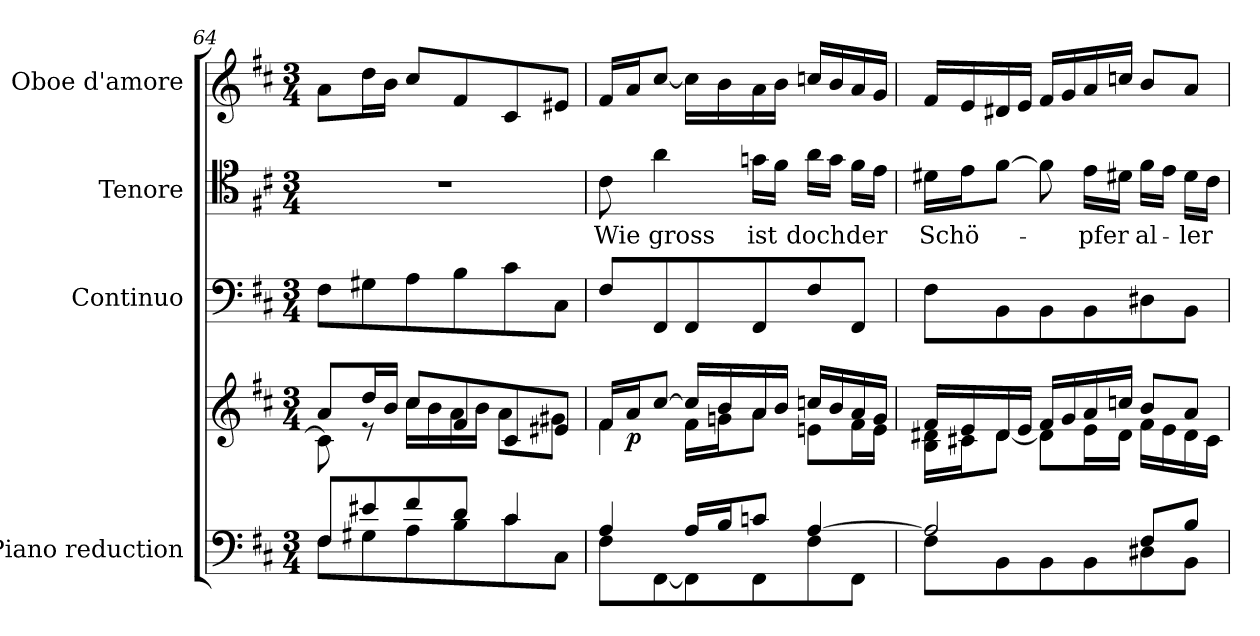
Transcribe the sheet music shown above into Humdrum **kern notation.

**kern	**kern	**dynam	**kern	**dynam	**kern	**text	**kern	**dynam
*part4	*part4	*part4	*part3	*part3	*part2	*part2	*part1	*part1
*staff5	*staff4	*staff4/5	*staff3	*staff3	*staff2	*staff2	*staff1	*staff1
*I"Piano reduction	*	*	*I"Continuo	*	*I"Tenore	*	*I"Oboe d'amore	*
*I'Pno	*	*	*	*	*	*	*I'Ob	*
*clefF4	*clefG2	*	*clefF4	*	*clefC4	*	*clefG2	*
*k[f#c#]	*k[f#c#]	*	*k[f#c#]	*	*k[f#c#]	*	*k[f#c#]	*
*M3/4	*M3/4	*	*M3/4	*	*M3/4	*	*M3/4	*
=64	=64	=64	=64	=64	=64	=64	=64	=64
*^	*^	*	*	*	*	*	*	*
8F#/L	8F#\L	8a/L	8c#\]	.	8F#\L	.	2.r	.	8a\L	.
8e#X/	8G#X\	16dd/L	8r	.	8G#X\	.	.	.	16dd\L	.
.	.	16b/JJ	.	.	.	.	.	.	16b\JJ	.
8f#/	8A\	8cc#/L	16cc#\LL	.	8A\	.	.	.	8cc#/L	.
.	.	.	16b\	.	.	.	.	.	.	.
8d/J	8B\	8f#/	16a\	.	8B\	.	.	.	8f#/	.
.	.	.	16b\JJ	.	.	.	.	.	.	.
4c#/	8c#\	8c#/	8a\L	.	8c#\	.	.	.	8c#/	.
.	8C#\J	8e#X/J	8g#X\J	.	8C#\J	.	.	.	8e#X/J	.
!!LO:LB:g=z
=65	=65	=65	=65	=65	=65	=65	=65	=65	=65	=65
!	!	!	!	!	!	!LO:DY:b	!	!LO:LY:b	!	!LO:DY:b
4A/	8F#\L	16f#/LL	4f#\	.	8F#/L	other-dynamics	8c#\	Wie	16f#/LL	other-dynamics
!	!	!	!	!LO:DY:b	!	!	!	!	!	!
.	.	16a/J	.	p	.	.	.	.	16a/J	.
!	!	!	!	!	!	!	!	!LO:LY:b	!	!
.	[8FF#\	[8cc#/J	.	.	8FF#/	.	4a\	gross	[8cc#/J	.
16A/LL	8FF#\]	16cc#/LL]	16f#\LL	.	8FF#/	.	.	.	16cc#\LL]	.
16B/J	.	16b/	16gn\J	.	.	.	.	.	16b\	.
!	!	!	!	!	!	!	!	!LO:LY:b	!	!
8cn/J	8FF#\	16a/	8a\J	.	8FF#/	.	16gn\LL	ist	16a\	.
.	.	16b/JJ	.	.	.	.	16f#\JJ	.	16b\JJ	.
!	!	!	!	!	!	!	!	!LO:LY:b	!	!
[4A/	8F#\	16ccn/LL	8en\L	.	8F#/	.	16a\LL	doch	16ccn/LL	.
.	.	16b/	.	.	.	.	16g\JJ	.	16b/	.
!	!	!	!	!	!	!	!	!LO:LY:b	!	!
.	8FF#\J	16a/	16f#\L	.	8FF#/J	.	16f#\LL	der	16a/	.
.	.	16g/JJ	16e\JJ	.	.	.	16e\JJ	.	16g/JJ	.
=66	=66	=66	=66	=66	=66	=66	=66	=66	=66	=66
!	!	!	!	!	!	!	!	!LO:LY:b	!	!
2A/]	8F#\L	16f#/LL	16B\ 16d#X\LL	.	8F#\L	.	16d#X\LL	Schö-	16f#/LL	.
.	.	16e/	16c#X\J	.	.	.	16e\J	.	16e/	.
.	8BB\	16d#/	[8d#\J	.	8BB\	.	[8f#\J	.	16d#X/	.
.	.	16e/JJ	.	.	.	.	.	.	16e/JJ	.
.	8BB\	16f#/LL	8d#\L]	.	8BB\	.	8f#\]	.	16f#/LL	.
.	.	16g/	.	.	.	.	.	.	16g/	.
!	!	!	!	!	!	!	!	!LO:LY:b	!	!
.	8BB\	16a/	16e\L	.	8BB\	.	16e\LL	-pfer	16a/	.
.	.	16ccn/JJ	16d#\JJ	.	.	.	16d#X\JJ	.	16ccn/JJ	.
!	!	!	!	!	!	!	!	!LO:LY:b	!	!
8F#/L	8D#X\	8b/L	16f#\LL	.	8D#X\	.	16f#\LL	al-	8b/L	.
.	.	.	16e\	.	.	.	16e\JJ	.	.	.
!	!	!	!	!	!	!	!	!LO:LY:b	!	!
8B/J	8BB\J	8a/J	16d#\	.	8BB\J	.	16d#\LL	-ler	8a/J	.
.	.	.	16c#\JJ	.	.	.	16c#\JJ	.	.	.
*v	*v	*	*	*	*	*	*	*	*	*
*	*v	*v	*	*	*	*	*	*	*
=	=	=	=	=	=	=	=	=
*-	*-	*-	*-	*-	*-	*-	*-	*-
